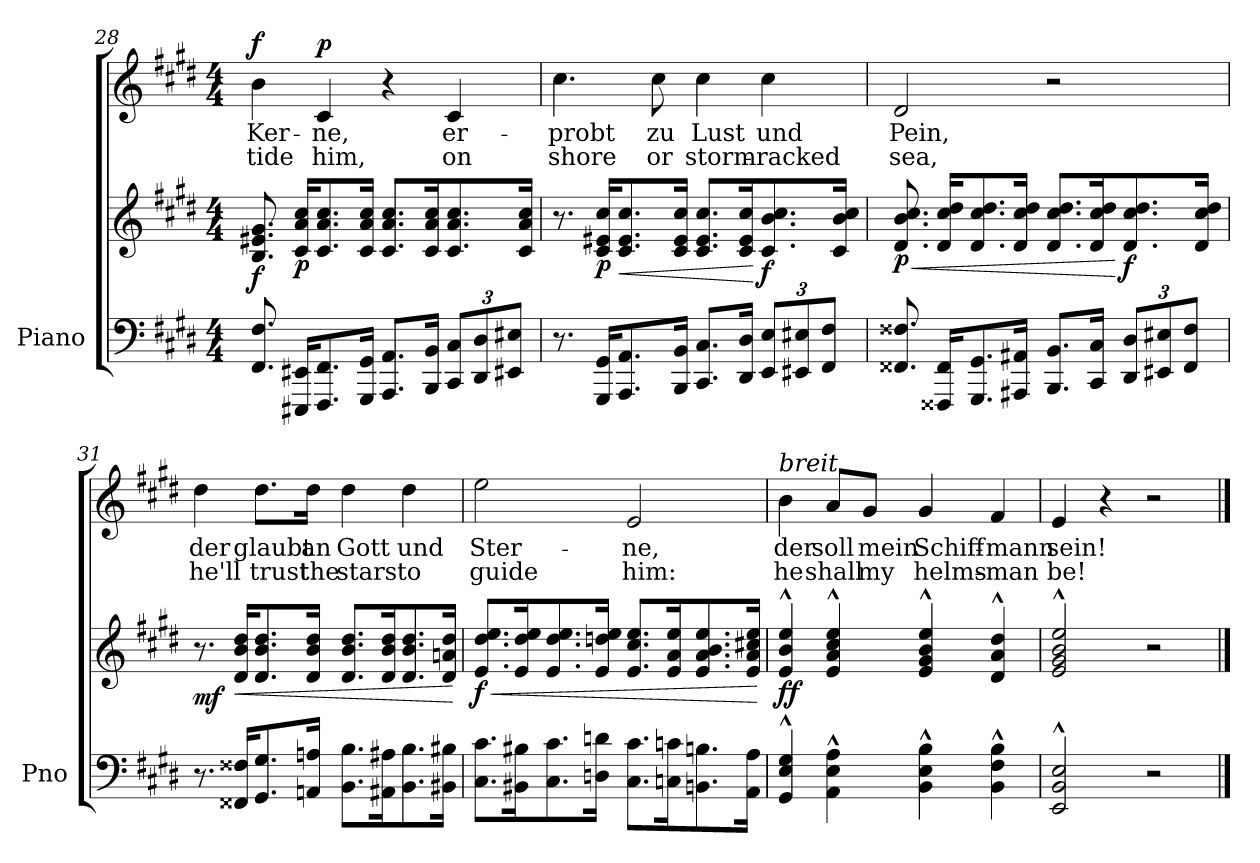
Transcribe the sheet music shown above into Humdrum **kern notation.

**kern	**kern	**dynam	**kern	**text	**text	**dynam
*part2	*part2	*part2	*part1	*part1	*part1	*part1
*staff3	*staff2	*staff2/3	*staff1	*staff1	*staff1	*staff1
*I"Piano	*	*	*	*	*	*
*I'Pno	*	*	*	*	*	*
*clefF4	*clefG2	*	*clefG2	*	*	*
*k[f#c#g#d#]	*k[f#c#g#d#]	*	*k[f#c#g#d#]	*	*	*
*M4/4	*M4/4	*	*M4/4	*	*	*
=28	=28	=28	=28	=28	=28	=28
!	!	!LO:DY:b	!	!LO:LY:b	!LO:LY:b	!LO:DY:a
8.FF#/ 8.F#/	8.B/ 8.e#X/ 8.g#/	f	4b\	Ker-	-tide	f
!	!	!LO:DY:b	!	!	!	!
16EEE#X/ 16EE#X/KL	16c#/ 16a/ 16cc#/KL	p	.	.	.	.
!	!	!	!	!LO:LY:b	!LO:LY:b	!LO:DY:a
8.FFF#/ 8.FF#/	8.c#/ 8.a/ 8.cc#/	.	4c#/	-ne,	him,	p
16GGG#/ 16GG#/Jk	16c#/ 16a/ 16cc#/Jk	.	.	.	.	.
8.AAA/ 8.AA/L	8.c#/ 8.a/ 8.cc#/L	.	4r	.	.	.
16BBB/ 16BB/Jk	16c#/ 16a/ 16cc#/K	.	.	.	.	.
*Xbrackettup	*	*	*	*	*	*
!	!	!	!	!LO:LY:b	!LO:LY:b	!
12CC#/ 12C#/L	8.c#/ 8.a/ 8.cc#/	.	4c#/	er-	on	.
12DD#/ 12D#/	.	.	.	.	.	.
12EE#X/ 12E#X/J	.	.	.	.	.	.
.	16c#/ 16a/ 16cc#/Jk	.	.	.	.	.
!!LO:LB:g=z
=29	=29	=29	=29	=29	=29	=29
!	!	!	!	!LO:LY:b	!LO:LY:b	!
8.r	8.r	.	4.cc#\	-probt	shore	.
!	!	!LO:DY:b	!	!	!	!
16GGG#/ 16GG#/KL	16c#/ 16e#X/ 16cc#/KL	p	.	.	.	.
!	!	!LO:HP:b	!	!	!	!
8.AAA/ 8.AA/	8.c#/ 8.e#/ 8.cc#/	<	.	.	.	.
!	!	!	!	!LO:LY:b	!LO:LY:b	!
.	.	.	8cc#\	zu	or	.
16BBB/ 16BB/Jk	16c#/ 16e#/ 16cc#/Jk	.	.	.	.	.
!	!	!	!	!LO:LY:b	!LO:LY:b	!
8.CC#/ 8.C#/L	8.c#/ 8.e#/ 8.cc#/L	.	4cc#\	Lust	storm-	.
16DD#/ 16D#/Jk	16c#/ 16e#/ 16cc#/K	.	.	.	.	.
!	!	!LO:DY:n=1:b	!	!LO:LY:b	!LO:LY:b	!
12EE/ 12E/L	8.c#/ 8.b/ 8.cc#/	[ f	4cc#\	und	-racked	.
12EE#X/ 12E#X/	.	.	.	.	.	.
12FF#/ 12F#/J	.	.	.	.	.	.
.	16c#/ 16b/ 16cc#/Jk	.	.	.	.	.
=30	=30	=30	=30	=30	=30	=30
!	!	!LO:HP:b	!	!LO:LY:b	!LO:LY:b	!
!	!	!LO:DY:n=1:b	!	!	!	!
8.FF##X/ 8.F##X/	8.d#/ 8.b/ 8.cc#/	< p	2d#/	Pein,	sea,	.
16FFF##X/ 16FF##/KL	16d#/ 16cc#/ 16dd#/KL	.	.	.	.	.
8.GGG#/ 8.GG#/	8.d#/ 8.cc#/ 8.dd#/	.	.	.	.	.
16AAA#X/ 16AA#X/Jk	16d#/ 16cc#/ 16dd#/Jk	.	.	.	.	.
8.BBB/ 8.BB/L	8.d#/ 8.cc#/ 8.dd#/L	.	2r	.	.	.
16CC#/ 16C#/Jk	16d#/ 16cc#/ 16dd#/K	.	.	.	.	.
!	!	!LO:DY:n=2:b	!	!	!	!
12DD#/ 12D#/L	8.d#/ 8.cc#/ 8.dd#/	[ f	.	.	.	.
12EE#X/ 12E#X/	.	.	.	.	.	.
12FF##/ 12F##/J	.	.	.	.	.	.
.	16d#/ 16cc#/ 16dd#/Jk	.	.	.	.	.
=31	=31	=31	=31	=31	=31	=31
!	!	!LO:DY:b	!	!LO:LY:b	!LO:LY:b	!
8.r	8.r	mf	4dd#\	der	he'll	.
!	!	!LO:HP:b	!	!	!	!
16FF##X/ 16F##X/KL	16d#/ 16b/ 16dd#/KL	<	.	.	.	.
!	!	!	!	!LO:LY:b	!LO:LY:b	!
8.GG#/ 8.G#/	8.d#/ 8.b/ 8.dd#/	.	8.dd#\L	glaubt	trust	.
!	!	!	!	!LO:LY:b	!LO:LY:b	!
16AAn/ 16An/Jk	16d#/ 16b/ 16dd#/Jk	.	16dd#\Jk	an	the	.
!	!	!	!	!LO:LY:b	!LO:LY:b	!
8.BB\ 8.B\L	8.d#/ 8.b/ 8.dd#/L	.	4dd#\	Gott	stars	.
16AA#X\ 16A#X\K	16d#/ 16b/ 16dd#/K	.	.	.	.	.
!	!	!	!	!LO:LY:b	!LO:LY:b	!
8.BB\ 8.B\	8.d#/ 8.b/ 8.dd#/	.	4dd#\	und	to	.
16BB#X\ 16B#X\Jk	16d#/ 16an/ 16dd#/Jk	.	.	.	.	.
.	.	[	.	.	.	.
!!LO:LB:g=z
=32	=32	=32	=32	=32	=32	=32
!	!	!LO:HP:b	!	!LO:LY:b	!LO:LY:b	!
!	!	!LO:DY:n=1:b	!	!	!	!
8.C#\ 8.c#\L	8.e/ 8.dd#/ 8.ee/L	< f	2ee\	Ster-	guide	.
16BB#X\ 16B#X\K	16e/ 16dd#/ 16ee/K	.	.	.	.	.
8.C#\ 8.c#\	8.e/ 8.dd#/ 8.ee/	.	.	.	.	.
16Dn\ 16dn\Jk	16e/ 16ddn/ 16ee/Jk	.	.	.	.	.
!	!	!	!	!LO:LY:b	!LO:LY:b	!
8.C#\ 8.c#\L	8.e/ 8.cc#/ 8.ee/L	.	2e/	-ne,	him:	.
16Cn\ 16cn\K	16e/ 16a/ 16ee/K	.	.	.	.	.
8.BBn\ 8.Bn\	8.e/ 8.a/ 8.b/ 8.ee/	.	.	.	.	.
16AA\ 16A\Jk	16e/ 16a/ 16cc#X/ 16ee/Jk	.	.	.	.	.
.	.	[	.	.	.	.
=33	=33	=33	=33	=33	=33	=33
!	!	!	!LO:TX:a:i:t=breit	!	!	!
!	!	!LO:DY:b	!	!LO:LY:b	!LO:LY:b	!
4GG#/^^ 4E/^^ 4G#/^^	4e/^^ 4b/^^ 4ee/^^	ff	4b\	der	he	.
!	!	!	!	!LO:LY:b	!LO:LY:b	!
4AA\^^ 4E\^^ 4A\^^	4e/^^ 4a/^^ 4cc#/^^ 4ee/^^	.	8a/L	soll	shall	.
*	*	*	*MM95	*	*	*
!	!	!	!	!LO:LY:b	!LO:LY:b	!
.	.	.	8g#/J	mein	my	.
!	!	!	!	!LO:LY:b	!LO:LY:b	!
4BB\^^ 4E\^^ 4B\^^	4e/^^ 4g#/^^ 4b/^^ 4ee/^^	.	4g#/	Schiff-	helms-	.
!	!	!	!	!LO:LY:b	!LO:LY:b	!
4BB\^^ 4F#\^^ 4B\^^	4d#/^^ 4a/^^ 4dd#/^^	.	4f#/	-mann	-man	.
=34	=34	=34	=34	=34	=34	=34
!	!	!	!	!LO:LY:b	!LO:LY:b	!
2EE/^^ 2BB/^^ 2E/^^	2e/^^ 2g#/^^ 2b/^^ 2ee/^^	.	4e/	sein!	be!	.
.	.	.	4r	.	.	.
2r	2r	.	2r	.	.	.
==	==	==	==	==	==	==
*-	*-	*-	*-	*-	*-	*-
